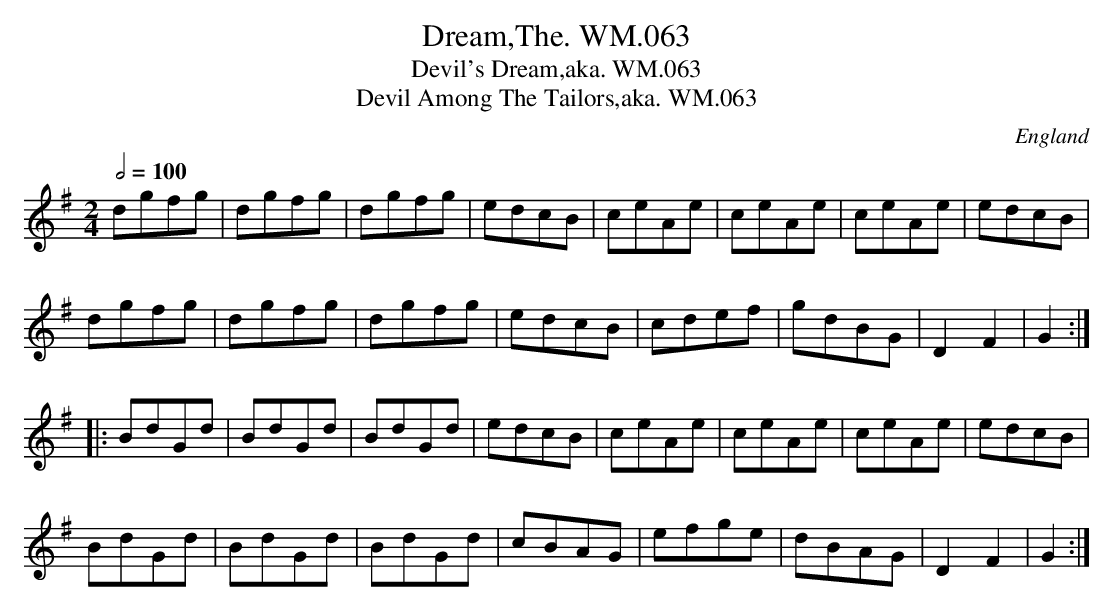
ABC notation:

X:1
T:Dream,The. WM.063
T:Devil's Dream,aka. WM.063
T:Devil Among The Tailors,aka. WM.063
L:1/8
M:2/4
O:England
Q:1/2=100
K:G
dgfg|dgfg|dgfg|edcB|ceAe|ceAe|ceAe|edcB|!
dgfg|dgfg|dgfg|edcB|cdef|gdBG|D2F2|G2:|!
|:BdGd|BdGd|BdGd|edcB|ceAe|ceAe|ceAe|edcB|!
BdGd|BdGd|BdGd|cBAG|efge|dBAG|D2F2|G2:|
